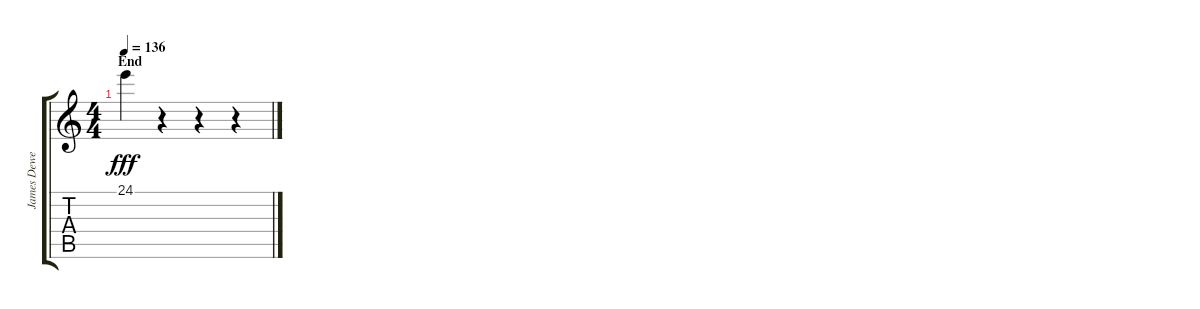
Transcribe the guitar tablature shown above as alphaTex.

\track ("James Dewees [Keyboard/FX]" "James Dewe") {instrument applause}
\staff {score tabs}
\tuning (E4 B3 G3 D3 A2 E2) {hide}
\ts (4 4)
\section ("" "End")
\tempo 136
\clef g2
\ks c
24.1.4{dy fff} r.4 r.4 r.4
